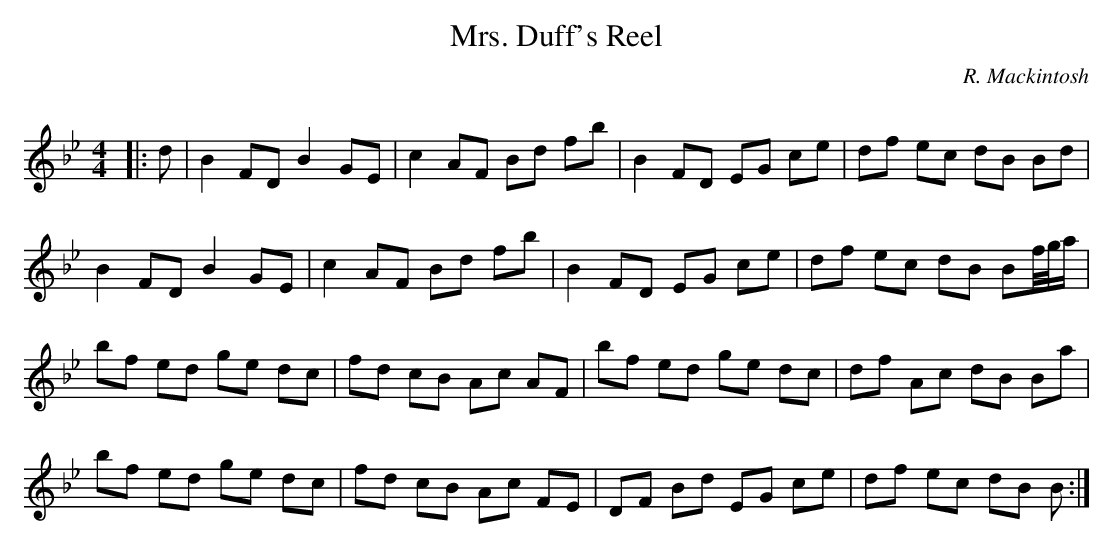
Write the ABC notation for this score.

X:1
T: Mrs. Duff's Reel
C:R. Mackintosh
Q: 232
K:Bb
M:4/4
L:1/8
|:d|B2 FD B2 GE|c2 AF Bd fb|B2 FD EG ce|df ec dB Bd|
B2 FD B2 GE|c2 AF Bd fb|B2 FD EG ce|df ec dB Bf1/4g1/4a1/2|
bf ed ge dc|fd cB Ac AF|bf ed ge dc|df Ac dB Ba|
bf ed ge dc|fd cB Ac FE|DF Bd EG ce|df ec dB B:|
